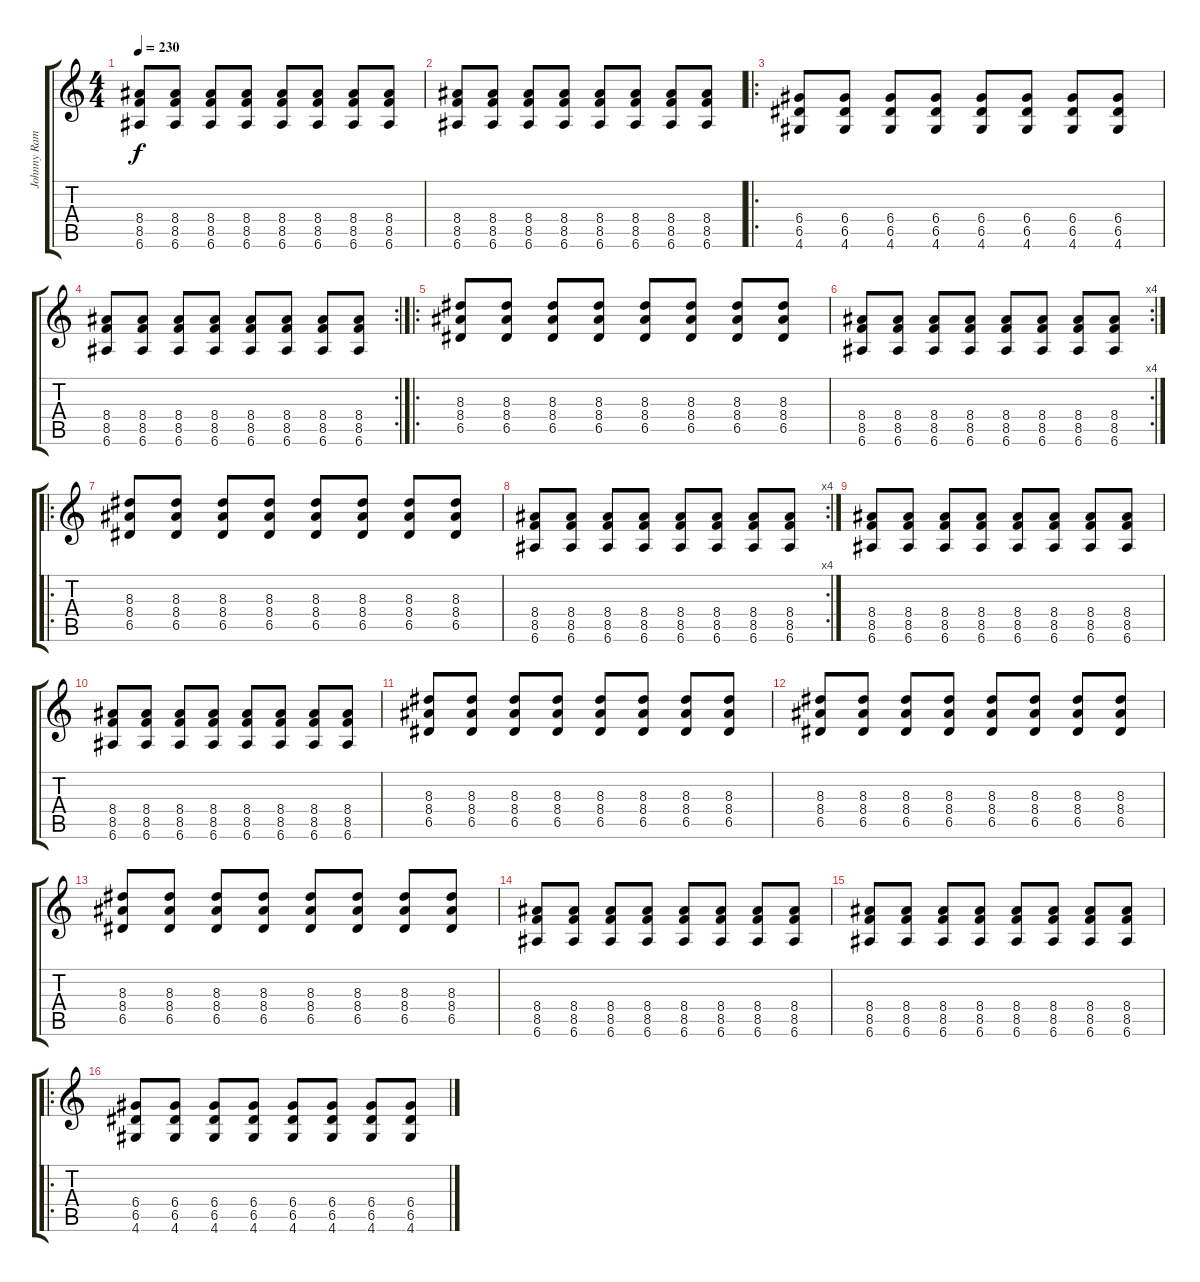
\track ("Johnny Ramone" "Johnny Ram") {instrument distortionguitar}
\staff {score tabs}
\tuning (E4 B3 G3 D3 A2 E2) {hide}
\ts (4 4)
\tempo 230
\clef g2
\ks c
(8.4 8.5 6.6).8{dy f} (8.4 8.5 6.6).8 (8.4 8.5 6.6).8 (8.4 8.5 6.6).8 (8.4 8.5 6.6).8 (8.4 8.5 6.6).8 (8.4 8.5 6.6).8 (8.4 8.5 6.6).8 |
(8.4 8.5 6.6).8 (8.4 8.5 6.6).8 (8.4 8.5 6.6).8 (8.4 8.5 6.6).8 (8.4 8.5 6.6).8 (8.4 8.5 6.6).8 (8.4 8.5 6.6).8 (8.4 8.5 6.6).8 |
\ro
(6.4 6.5 4.6).8 (6.4 6.5 4.6).8 (6.4 6.5 4.6).8 (6.4 6.5 4.6).8 (6.4 6.5 4.6).8 (6.4 6.5 4.6).8 (6.4 6.5 4.6).8 (6.4 6.5 4.6).8 |
\rc 2
(8.4 8.5 6.6).8 (8.4 8.5 6.6).8 (8.4 8.5 6.6).8 (8.4 8.5 6.6).8 (8.4 8.5 6.6).8 (8.4 8.5 6.6).8 (8.4 8.5 6.6).8 (8.4 8.5 6.6).8 |
\ro
(8.3 8.4 6.5).8 (8.3 8.4 6.5).8 (8.3 8.4 6.5).8 (8.3 8.4 6.5).8 (8.3 8.4 6.5).8 (8.3 8.4 6.5).8 (8.3 8.4 6.5).8 (8.3 8.4 6.5).8 |
\rc 4
(8.4 8.5 6.6).8 (8.4 8.5 6.6).8 (8.4 8.5 6.6).8 (8.4 8.5 6.6).8 (8.4 8.5 6.6).8 (8.4 8.5 6.6).8 (8.4 8.5 6.6).8 (8.4 8.5 6.6).8 |
\ro
(8.3 8.4 6.5).8 (8.3 8.4 6.5).8 (8.3 8.4 6.5).8 (8.3 8.4 6.5).8 (8.3 8.4 6.5).8 (8.3 8.4 6.5).8 (8.3 8.4 6.5).8 (8.3 8.4 6.5).8 |
\rc 4
(8.4 8.5 6.6).8 (8.4 8.5 6.6).8 (8.4 8.5 6.6).8 (8.4 8.5 6.6).8 (8.4 8.5 6.6).8 (8.4 8.5 6.6).8 (8.4 8.5 6.6).8 (8.4 8.5 6.6).8 |
(8.4 8.5 6.6).8 (8.4 8.5 6.6).8 (8.4 8.5 6.6).8 (8.4 8.5 6.6).8 (8.4 8.5 6.6).8 (8.4 8.5 6.6).8 (8.4 8.5 6.6).8 (8.4 8.5 6.6).8 |
(8.4 8.5 6.6).8 (8.4 8.5 6.6).8 (8.4 8.5 6.6).8 (8.4 8.5 6.6).8 (8.4 8.5 6.6).8 (8.4 8.5 6.6).8 (8.4 8.5 6.6).8 (8.4 8.5 6.6).8 |
(8.3 8.4 6.5).8 (8.3 8.4 6.5).8 (8.3 8.4 6.5).8 (8.3 8.4 6.5).8 (8.3 8.4 6.5).8 (8.3 8.4 6.5).8 (8.3 8.4 6.5).8 (8.3 8.4 6.5).8 |
(8.3 8.4 6.5).8 (8.3 8.4 6.5).8 (8.3 8.4 6.5).8 (8.3 8.4 6.5).8 (8.3 8.4 6.5).8 (8.3 8.4 6.5).8 (8.3 8.4 6.5).8 (8.3 8.4 6.5).8 |
(8.3 8.4 6.5).8 (8.3 8.4 6.5).8 (8.3 8.4 6.5).8 (8.3 8.4 6.5).8 (8.3 8.4 6.5).8 (8.3 8.4 6.5).8 (8.3 8.4 6.5).8 (8.3 8.4 6.5).8 |
(8.4 8.5 6.6).8 (8.4 8.5 6.6).8 (8.4 8.5 6.6).8 (8.4 8.5 6.6).8 (8.4 8.5 6.6).8 (8.4 8.5 6.6).8 (8.4 8.5 6.6).8 (8.4 8.5 6.6).8 |
(8.4 8.5 6.6).8 (8.4 8.5 6.6).8 (8.4 8.5 6.6).8 (8.4 8.5 6.6).8 (8.4 8.5 6.6).8 (8.4 8.5 6.6).8 (8.4 8.5 6.6).8 (8.4 8.5 6.6).8 |
\ro
(6.4 6.5 4.6).8 (6.4 6.5 4.6).8 (6.4 6.5 4.6).8 (6.4 6.5 4.6).8 (6.4 6.5 4.6).8 (6.4 6.5 4.6).8 (6.4 6.5 4.6).8 (6.4 6.5 4.6).8
